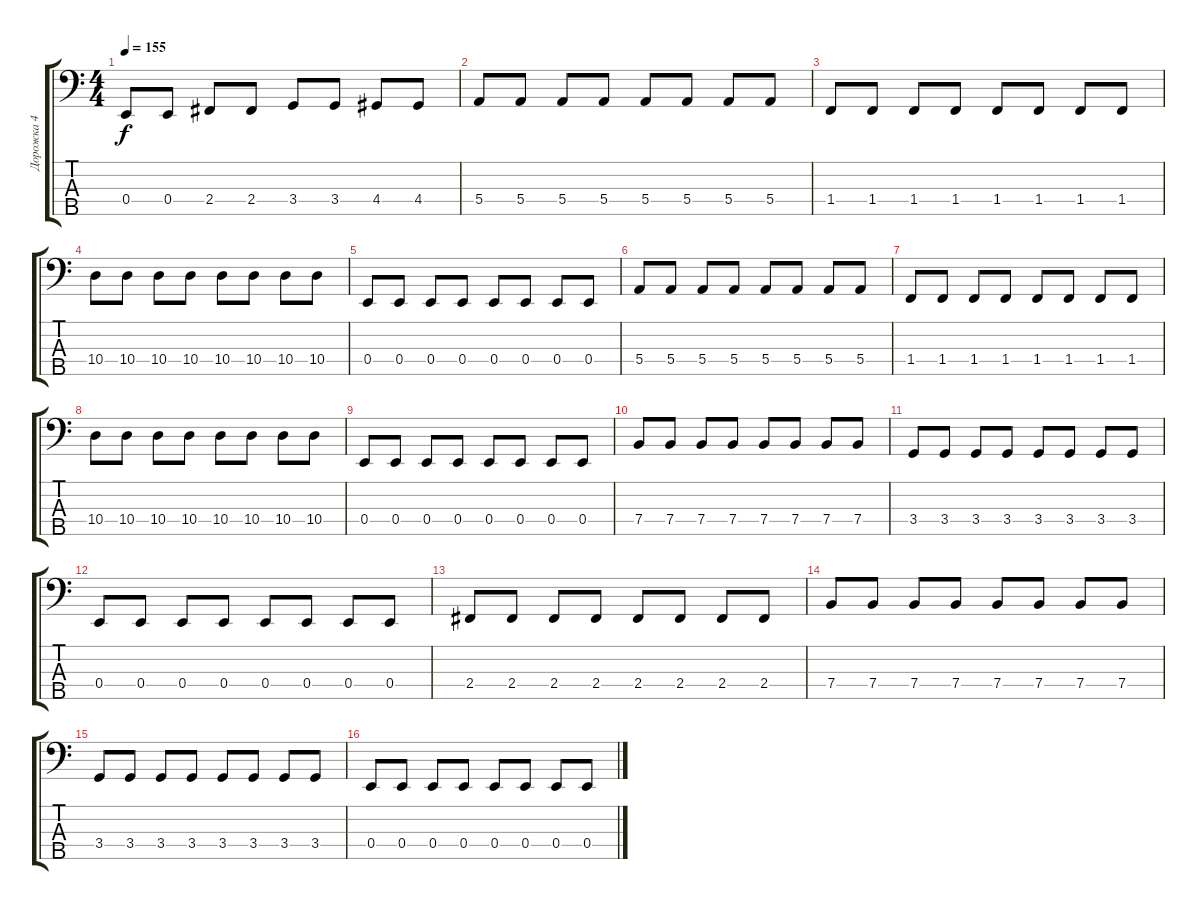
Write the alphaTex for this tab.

\track ("Дорожка 4" "Дорожка 4") {instrument electricbasspick}
\staff {score tabs}
\tuning (G2 D2 A1 E1 B0) {hide}
\ts (4 4)
\tempo 155
\clef f4
\ks c
0.4.8{dy f} 0.4.8 2.4.8 2.4.8 3.4.8 3.4.8 4.4.8 4.4.8 |
5.4.8 5.4.8 5.4.8 5.4.8 5.4.8 5.4.8 5.4.8 5.4.8 |
1.4.8 1.4.8 1.4.8 1.4.8 1.4.8 1.4.8 1.4.8 1.4.8 |
10.4.8 10.4.8 10.4.8 10.4.8 10.4.8 10.4.8 10.4.8 10.4.8 |
0.4.8 0.4.8 0.4.8 0.4.8 0.4.8 0.4.8 0.4.8 0.4.8 |
5.4.8 5.4.8 5.4.8 5.4.8 5.4.8 5.4.8 5.4.8 5.4.8 |
1.4.8 1.4.8 1.4.8 1.4.8 1.4.8 1.4.8 1.4.8 1.4.8 |
10.4.8 10.4.8 10.4.8 10.4.8 10.4.8 10.4.8 10.4.8 10.4.8 |
0.4.8 0.4.8 0.4.8 0.4.8 0.4.8 0.4.8 0.4.8 0.4.8 |
7.4.8 7.4.8 7.4.8 7.4.8 7.4.8 7.4.8 7.4.8 7.4.8 |
3.4.8 3.4.8 3.4.8 3.4.8 3.4.8 3.4.8 3.4.8 3.4.8 |
0.4.8 0.4.8 0.4.8 0.4.8 0.4.8 0.4.8 0.4.8 0.4.8 |
2.4.8 2.4.8 2.4.8 2.4.8 2.4.8 2.4.8 2.4.8 2.4.8 |
7.4.8 7.4.8 7.4.8 7.4.8 7.4.8 7.4.8 7.4.8 7.4.8 |
3.4.8 3.4.8 3.4.8 3.4.8 3.4.8 3.4.8 3.4.8 3.4.8 |
0.4.8 0.4.8 0.4.8 0.4.8 0.4.8 0.4.8 0.4.8 0.4.8
